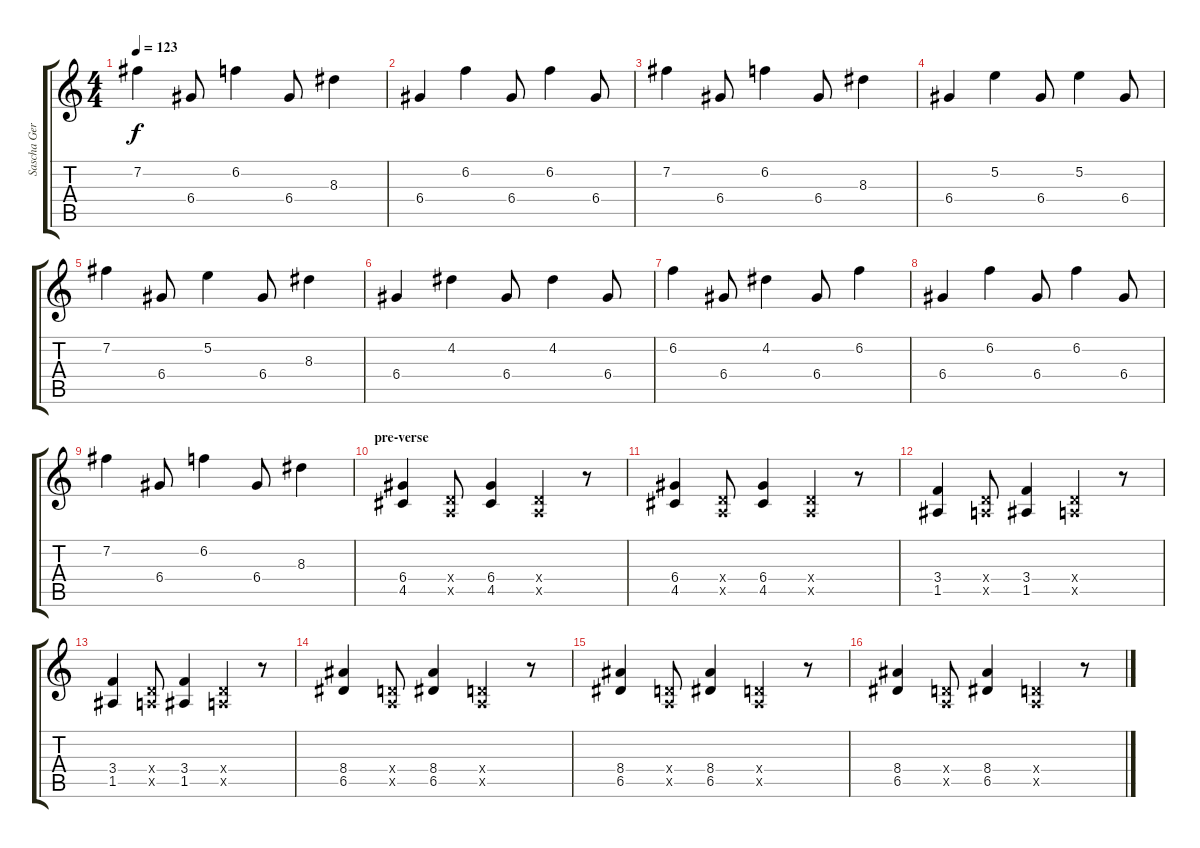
\track ("Sascha Gerbig" "Sascha Ger") {instrument overdrivenguitar}
\staff {score tabs}
\tuning (E4 B3 G3 D3 A2 E2) {hide}
\ts (4 4)
\tempo 123
\clef g2
\ks c
7.2.4{dy f} 6.4.8 6.2.4 6.4.8 8.3.4 |
6.4.4 6.2.4 6.4.8 6.2.4 6.4.8 |
7.2.4 6.4.8 6.2.4 6.4.8 8.3.4 |
6.4.4 5.2.4 6.4.8 5.2.4 6.4.8 |
7.2.4 6.4.8 5.2.4 6.4.8 8.3.4 |
6.4.4 4.2.4 6.4.8 4.2.4 6.4.8 |
6.2.4 6.4.8 4.2.4 6.4.8 6.2.4 |
6.4.4 6.2.4 6.4.8 6.2.4 6.4.8 |
7.2.4 6.4.8 6.2.4 6.4.8 8.3.4 |
\section ("" "pre-verse")
(6.4 4.5).4 (0.4{x} 0.5{x}).8 (6.4 4.5).4 (0.4{x} 0.5{x}).4 r.8 |
(6.4 4.5).4 (0.4{x} 0.5{x}).8 (6.4 4.5).4 (0.4{x} 0.5{x}).4 r.8 |
(3.4 1.5).4 (0.4{x} 0.5{x}).8 (3.4 1.5).4 (0.4{x} 0.5{x}).4 r.8 |
(3.4 1.5).4 (0.4{x} 0.5{x}).8 (3.4 1.5).4 (0.4{x} 0.5{x}).4 r.8 |
(8.4 6.5).4 (0.4{x} 0.5{x}).8 (8.4 6.5).4 (0.4{x} 0.5{x}).4 r.8 |
(8.4 6.5).4 (0.4{x} 0.5{x}).8 (8.4 6.5).4 (0.4{x} 0.5{x}).4 r.8 |
(8.4 6.5).4 (0.4{x} 0.5{x}).8 (8.4 6.5).4 (0.4{x} 0.5{x}).4 r.8
